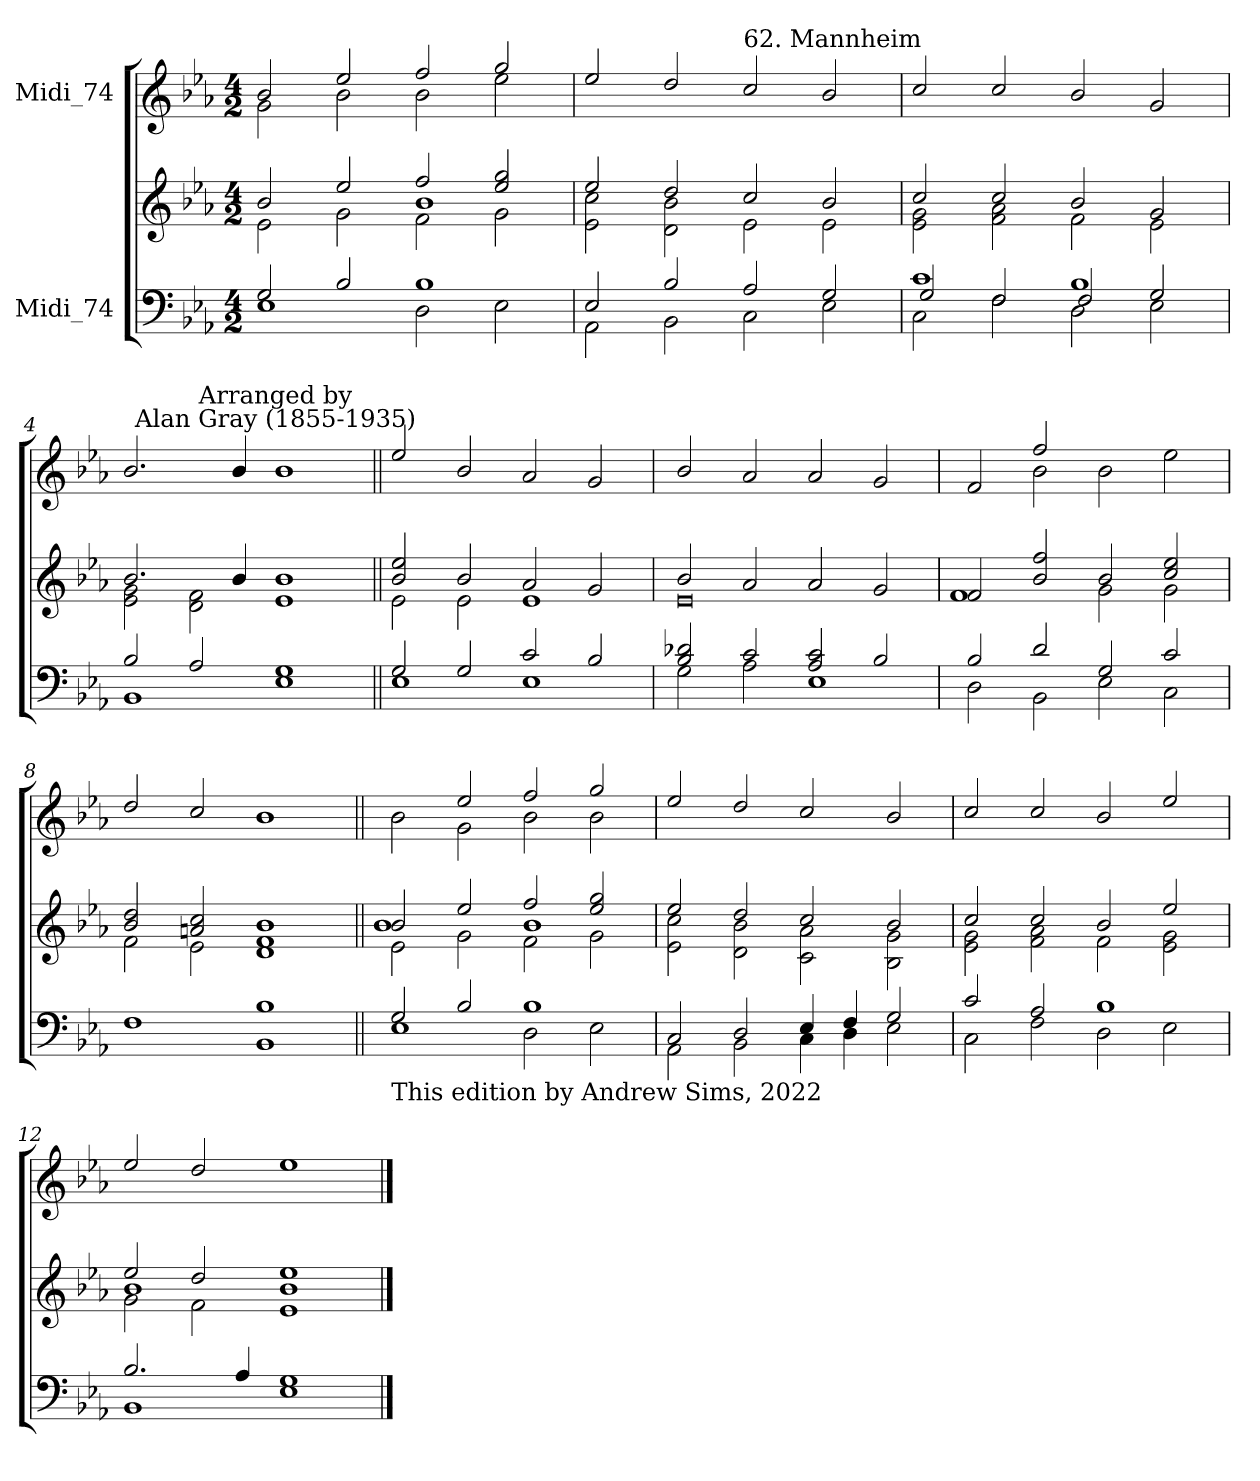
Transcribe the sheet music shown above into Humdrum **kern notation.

**kern	**kern	**kern
*part2	*part2	*part1
*staff3	*staff2	*staff1
*I"Midi_74	*	*I"Midi_74
*clefF4	*clefG2	*clefG2
*k[b-e-a-]	*k[b-e-a-]	*k[b-e-a-]
*E-:	*E-:	*E-:
*M4/2	*M4/2	*M4/2
=1	=1	=1
*^	*^	*^
*	*^	*	*^	*	*
2G/	0ryy	1E-\	2b-/	1ryy	2e-\	2b-	2g\
2B-/	.	.	2ee-/	.	2g\	2ee-	2b-\
1B-/	.	2D\	2ff/	1b-\	2f\	2ff	2b-\
.	.	2E-\	2ee-/ 2gg/	.	2g\	2gg	2ee-\
=2	=2	=2	=2	=2	=2	=2	=2
2E-/	0ryy	2AA-\	2ee-/	0ryy	2e-\ 2cc\	2ee-	0ryy
2B-/	.	2BB-\	2dd/	.	2d\ 2b-\	2dd	.
!	!	!	!	!	!	!LO:TX:a:t=62. Mannheim	!
2A-/	.	2C\	2cc/	.	2e-\	2cc	.
2G/	.	2E-\	2b-/	.	2e-\	2b-	.
=3	=3	=3	=3	=3	=3	=3	=3
1c/	2G/	2C\	2cc/	0ryy	2e-\ 2g\	2cc	0ryy
.	2F/	2F\	2cc/	.	2f\ 2a-\	2cc	.
1B-/	2F/	2D\	2b-/	.	2f\	2b-/	.
.	2G/	2E-\	2g/	.	2e-\	2g	.
=4	=4	=4	=4	=4	=4	=4	=4
2B-/	0ryy	1BB-\	2.b-/	0ryy	2e-\ 2g\	2.b-/	0ryy
2A-/	.	.	.	.	2d\ 2f\	.	.
.	.	.	4b-/	.	.	4b-/	.
!	!	!	!	!	!	!LO:TX:a:cj:t=Arranged by\nAlan Gray (1855-1935)	!
1G/	.	1E-\	1b-/	.	1e-\	1b-	.
!!LO:LB:g=z	!!
=5||	=5||	=5||	=5||	=5||	=5||	=5||	=5||
2G/	0ryy	1E-\	2b-/ 2ee-/	0ryy	2e-\	2ee-	0ryy
2G/	.	.	2b-/	.	2e-\	2b-	.
2c/	.	1E-\	2a-/	.	1e-\	2a-	.
2B-/	.	.	2g/	.	.	2g	.
=6	=6	=6	=6	=6	=6	=6	=6
2B-/ 2d-X/	0ryy	2G\	2b-/	0ryy	0e-\	2b-/	0ryy
2c/	.	2A-\	2a-/	.	.	2a-	.
2A-/ 2c/	.	1E-\	2a-/	.	.	2a-	.
2B-/	.	.	2g/	.	.	2g	.
=7	=7	=7	=7	=7	=7	=7	=7
2B-/	0ryy	2D\	2f/	0ryy	1f\	2f	2ryy
2d/	.	2BB-\	2b-/ 2ff/	.	.	2ff	2b-\
2G/	.	2E-\	2b-/	.	2g\	2b-	1ryy
2c/	.	2C\	2cc/ 2ee-/	.	2g\	2ee-	.
=8	=8	=8	=8	=8	=8	=8	=8
1F/	0ryy	1ryy	2b-/ 2dd/	0ryy	2f\	2dd	0ryy
.	.	.	2an/ 2cc/	.	2e-\	2cc	.
1B-/	.	1BB-\	1f/ 1b-/	.	1d\	1b-	.
!!LO:LB:g=z	!!
=9||	=9||	=9||	=9||	=9||	=9||	=9||	=9||
!LO:TX:b:t=This edition by Andrew Sims, 2022	!	!	!	!	!	!	!
2G/	0ryy	1E-\	2b-/	1b-\	2e-\	2b-	2ryy
2B-/	.	.	2ee-/	.	2g\	2ee-	2g\
1B-/	.	2D\	2ff/	1b-\	2f\	2ff	2b-\
.	.	2E-\	2ee-/ 2gg/	.	2g\	2gg	2b-\
=10	=10	=10	=10	=10	=10	=10	=10
2C/	0ryy	2AA-\	2ee-/	0ryy	2e-\ 2cc\	2ee-	0ryy
2D/	.	2BB-\	2dd/	.	2d\ 2b-\	2dd	.
4E-/	.	4C\	2cc/	.	2c\ 2a-\	2cc	.
4F/	.	4D\	.	.	.	.	.
2G/	.	2E-\	2b-/	.	2B-\ 2g\	2b-	.
=11	=11	=11	=11	=11	=11	=11	=11
2c/	0ryy	2C\	2cc/	0ryy	2e-\ 2g\	2cc	0ryy
2A-/	.	2F\	2cc/	.	2f\ 2a-\	2cc	.
1B-/	.	2D\	2b-/	.	2f\	2b-	.
.	.	2E-\	2ee-/	.	2e-\ 2g\	2ee-	.
=12	=12	=12	=12	=12	=12	=12	=12
2.B-/	0ryy	1BB-\	2ee-/	1b-\	2g\	2ee-	0ryy
.	.	.	2dd/	.	2f\	2dd	.
4A-/	.	.	.	.	.	.	.
1G/	.	1E-\	1ee-/	1b-\	1e-\	1ee-	.
*v	*v	*v	*	*	*	*v	*v
*	*v	*v	*v	*
==	==	==
*-	*-	*-
